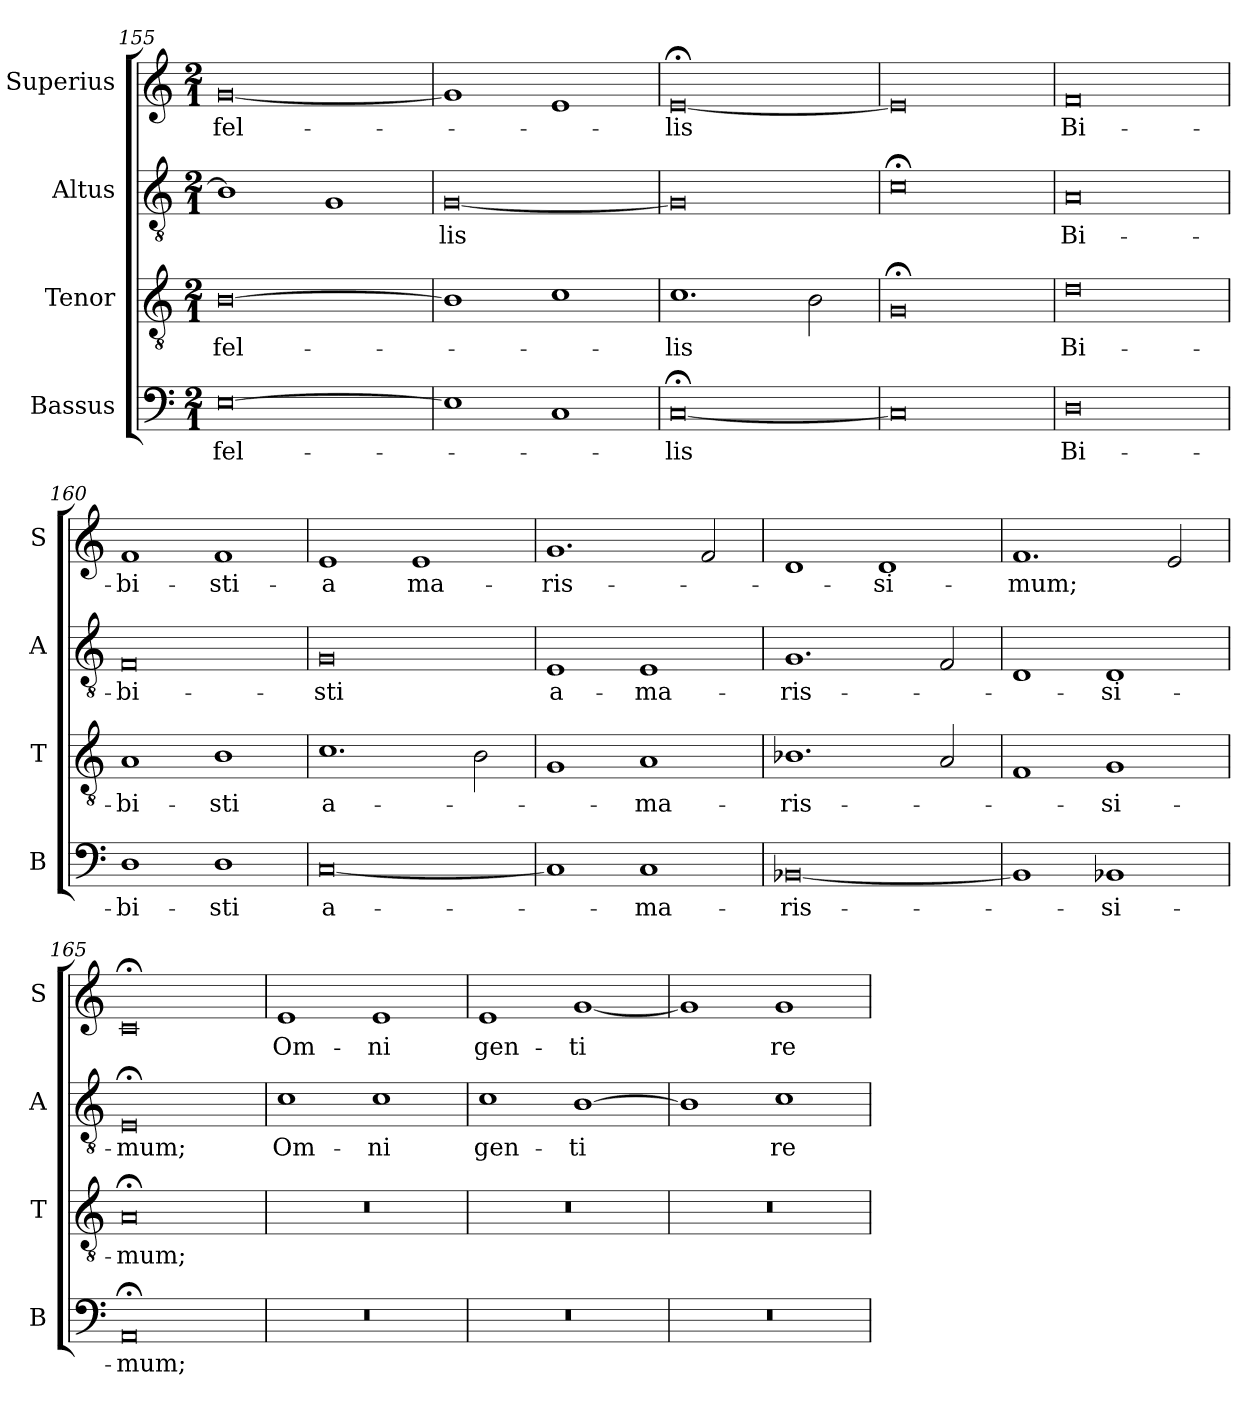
**kern	**text	**kern	**text	**kern	**text	**kern	**text
*part4	*part4	*part3	*part3	*part2	*part2	*part1	*part1
*staff4	*staff4	*staff3	*staff3	*staff2	*staff2	*staff1	*staff1
*I"Bassus	*	*I"Tenor	*	*I"Altus	*	*I"Superius	*
*I'B	*	*I'T	*	*I'A	*	*I'S	*
*clefF4	*	*clefGv2	*	*clefGv2	*	*clefG2	*
*k[]	*	*k[]	*	*k[]	*	*k[]	*
*M2/1	*	*M2/1	*	*M2/1	*	*M2/1	*
=155	=155	=155	=155	=155	=155	=155	=155
[0E	fel-	[0B	fel-	1B]	.	[0g	fel-
.	.	.	.	1G	.	.	.
=156	=156	=156	=156	=156	=156	=156	=156
1E]	.	1B]	.	[0G	-lis	1g]	.
1C	.	1c	.	.	.	1e	.
=157	=157	=157	=157	=157	=157	=157	=157
[0C;<	-lis	1.c	-lis	0G]	.	[0e;<	-lis
.	.	2B\	.	.	.	.	.
=158	=158	=158	=158	=158	=158	=158	=158
0C]	.	0G;<	.	0c;<	.	0e]	.
=159	=159	=159	=159	=159	=159	=159	=159
0D	Bi-	0d	Bi-	0A	Bi-	0f	Bi-
=160	=160	=160	=160	=160	=160	=160	=160
1D	-bi-	1A	-bi-	0F	-bi-	1f	-bi-
1D	-sti	1B	-sti	.	.	1f	sti-
=161	=161	=161	=161	=161	=161	=161	=161
[0C	a-	1.c	a-	0G	-sti	1e	-a
.	.	.	.	.	.	1e	ma-
.	.	2B\	.	.	.	.	.
=162	=162	=162	=162	=162	=162	=162	=162
1C]	.	1G	.	1E	a-	1.g	-ris-
1C	-ma-	1A	-ma-	1E	-ma-	.	.
.	.	.	.	.	.	2f/	.
=163	=163	=163	=163	=163	=163	=163	=163
[0BB-X	-ris-	1.B-X	-ris-	1.G	-ris-	1d	.
.	.	.	.	.	.	1d	-si-
.	.	2A/	.	2F/	.	.	.
=164	=164	=164	=164	=164	=164	=164	=164
1BB-]	.	1F	.	1D	.	1.f	-mum;
1BB-X	-si-	1G	-si-	1D	-si-	.	.
.	.	.	.	.	.	2e/	.
=165	=165	=165	=165	=165	=165	=165	=165
0AA;<	-mum;	0A;<	-mum;	0E;<	-mum;	0c;<	.
=166	=166	=166	=166	=166	=166	=166	=166
0r	.	0r	.	1c	Om-	1e	Om-
.	.	.	.	1c	-ni	1e	-ni
=167	=167	=167	=167	=167	=167	=167	=167
0r	.	0r	.	1c	gen-	1e	gen-
.	.	.	.	[1B	-ti	[1g	-ti
=168	=168	=168	=168	=168	=168	=168	=168
0r	.	0r	.	1B]	.	1g]	.
.	.	.	.	1c	re-	1g	re-
=	=	=	=	=	=	=	=
*-	*-	*-	*-	*-	*-	*-	*-
